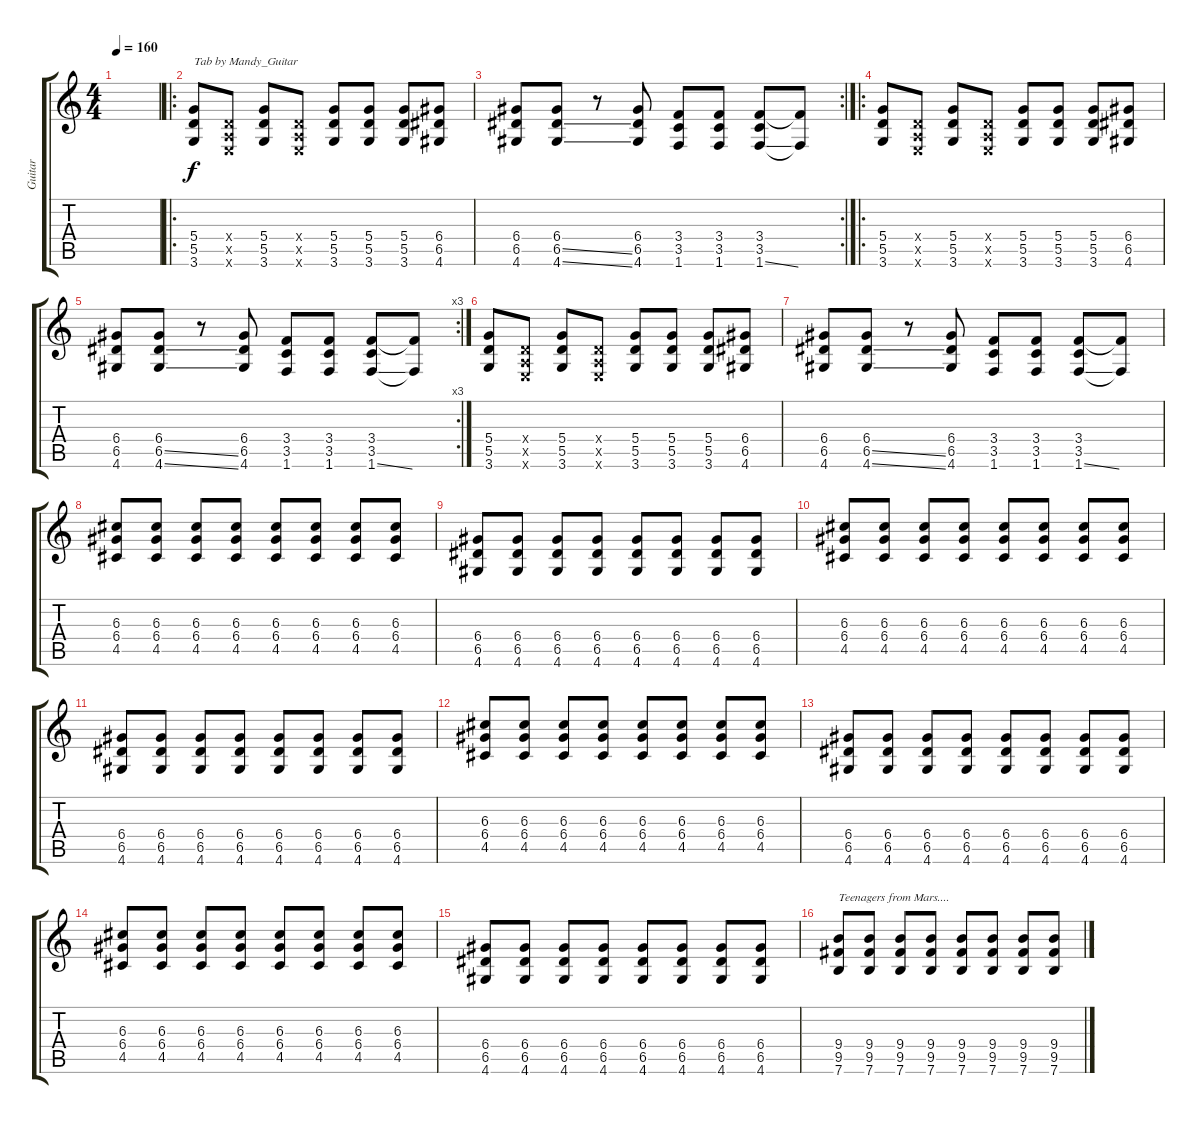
\track ("Guitar" "Guitar") {instrument distortionguitar}
\staff {score tabs}
\tuning (E4 B3 G3 D3 A2 E2) {hide}
\ts (4 4)
\tempo 160
\clef g2
\ks c
|
\ro
(5.4 5.5 3.6).8{txt "Tab by Mandy_Guitar"} (0.4{x} 0.5{x} 0.6{x}).8 (5.4 5.5 3.6).8 (0.4{x} 0.5{x} 0.6{x}).8 (5.4 5.5 3.6).8 (5.4 5.5 3.6).8 (5.4 5.5 3.6).8 (6.4 6.5 4.6).8 |
\rc 2
(6.4 6.5 4.6).8 (6.4 6.5{ss} 4.6{ss}).8 r.8 (6.4 6.5 4.6).8 (3.4 3.5 1.6).8 (3.4 3.5 1.6).8 (3.4 3.5 1.6{ss}).8 (3.4{t} 1.6{t}).8 |
\ro
(5.4 5.5 3.6).8 (0.4{x} 0.5{x} 0.6{x}).8 (5.4 5.5 3.6).8 (0.4{x} 0.5{x} 0.6{x}).8 (5.4 5.5 3.6).8 (5.4 5.5 3.6).8 (5.4 5.5 3.6).8 (6.4 6.5 4.6).8 |
\rc 3
(6.4 6.5 4.6).8 (6.4 6.5{ss} 4.6{ss}).8 r.8 (6.4 6.5 4.6).8 (3.4 3.5 1.6).8 (3.4 3.5 1.6).8 (3.4 3.5 1.6{ss}).8 (3.4{t} 1.6{t}).8 |
(5.4 5.5 3.6).8 (0.4{x} 0.5{x} 0.6{x}).8 (5.4 5.5 3.6).8 (0.4{x} 0.5{x} 0.6{x}).8 (5.4 5.5 3.6).8 (5.4 5.5 3.6).8 (5.4 5.5 3.6).8 (6.4 6.5 4.6).8 |
(6.4 6.5 4.6).8 (6.4 6.5{ss} 4.6{ss}).8 r.8 (6.4 6.5 4.6).8 (3.4 3.5 1.6).8 (3.4 3.5 1.6).8 (3.4 3.5 1.6{ss}).8 (3.4{t} 1.6{t}).8 |
(6.3 6.4 4.5).8 (6.3 6.4 4.5).8 (6.3 6.4 4.5).8 (6.3 6.4 4.5).8 (6.3 6.4 4.5).8 (6.3 6.4 4.5).8 (6.3 6.4 4.5).8 (6.3 6.4 4.5).8 |
(6.4 6.5 4.6).8 (6.4 6.5 4.6).8 (6.4 6.5 4.6).8 (6.4 6.5 4.6).8 (6.4 6.5 4.6).8 (6.4 6.5 4.6).8 (6.4 6.5 4.6).8 (6.4 6.5 4.6).8 |
(6.3 6.4 4.5).8 (6.3 6.4 4.5).8 (6.3 6.4 4.5).8 (6.3 6.4 4.5).8 (6.3 6.4 4.5).8 (6.3 6.4 4.5).8 (6.3 6.4 4.5).8 (6.3 6.4 4.5).8 |
(6.4 6.5 4.6).8 (6.4 6.5 4.6).8 (6.4 6.5 4.6).8 (6.4 6.5 4.6).8 (6.4 6.5 4.6).8 (6.4 6.5 4.6).8 (6.4 6.5 4.6).8 (6.4 6.5 4.6).8 |
(6.3 6.4 4.5).8 (6.3 6.4 4.5).8 (6.3 6.4 4.5).8 (6.3 6.4 4.5).8 (6.3 6.4 4.5).8 (6.3 6.4 4.5).8 (6.3 6.4 4.5).8 (6.3 6.4 4.5).8 |
(6.4 6.5 4.6).8 (6.4 6.5 4.6).8 (6.4 6.5 4.6).8 (6.4 6.5 4.6).8 (6.4 6.5 4.6).8 (6.4 6.5 4.6).8 (6.4 6.5 4.6).8 (6.4 6.5 4.6).8 |
(6.3 6.4 4.5).8 (6.3 6.4 4.5).8 (6.3 6.4 4.5).8 (6.3 6.4 4.5).8 (6.3 6.4 4.5).8 (6.3 6.4 4.5).8 (6.3 6.4 4.5).8 (6.3 6.4 4.5).8 |
(6.4 6.5 4.6).8 (6.4 6.5 4.6).8 (6.4 6.5 4.6).8 (6.4 6.5 4.6).8 (6.4 6.5 4.6).8 (6.4 6.5 4.6).8 (6.4 6.5 4.6).8 (6.4 6.5 4.6).8 |
(9.4 9.5 7.6).8{txt "Teenagers from Mars...."} (9.4 9.5 7.6).8 (9.4 9.5 7.6).8 (9.4 9.5 7.6).8 (9.4 9.5 7.6).8 (9.4 9.5 7.6).8 (9.4 9.5 7.6).8 (9.4 9.5 7.6).8
